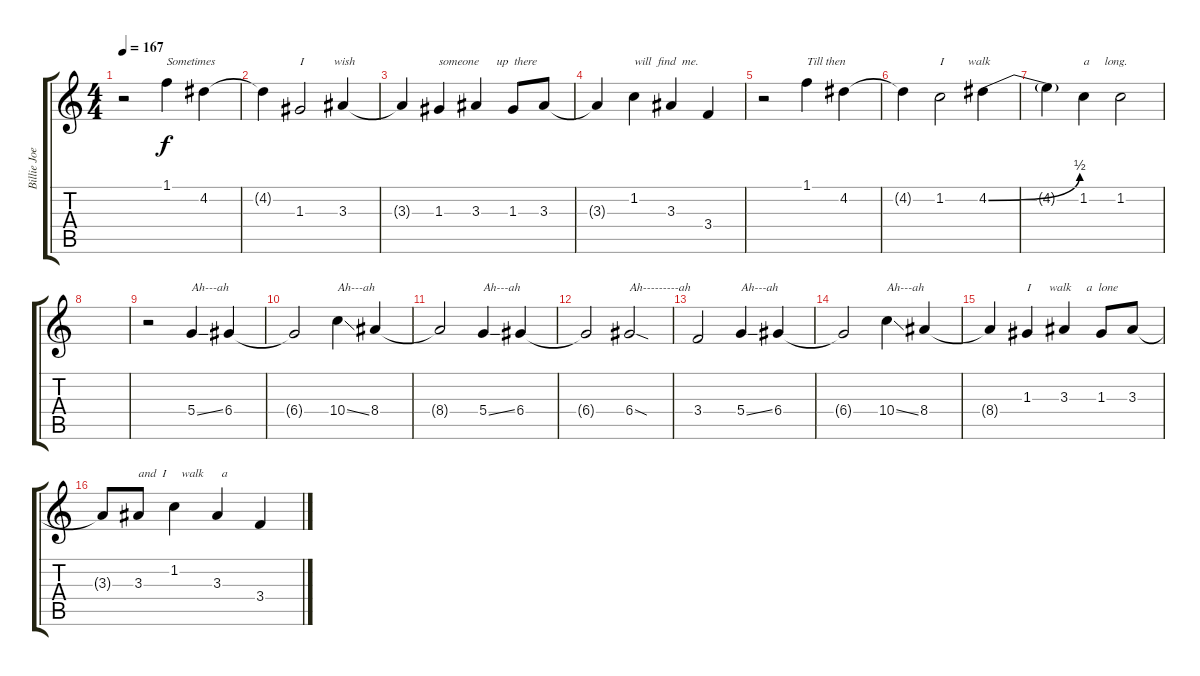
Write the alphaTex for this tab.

\track ("Billie Joe Armstrong (Vocals)" "Billie Joe") {instrument acousticguitarnylon}
\staff {score tabs}
\tuning (E4 B3 G3 D3 A2 E2) {hide}
\ts (4 4)
\tempo 167
\clef g2
\ks c
r.2{dy f} 1.1.4{txt "Sometimes"} 4.2.4 |
4.2{t}.4 1.3.2{txt "I          wish"} 3.3.4 |
3.3{t}.4 1.3.4{txt "someone      up  there"} 3.3.4 1.3.8 3.3.8 |
3.3{t}.4 1.2.4{txt "will  find  me."} 3.3.4 3.4.4 |
r.2 1.1.4{txt "Till then"} 4.2.4 |
4.2{t}.4 1.2.2{txt "I        walk"} 4.2{be (bend 0 0 60 2)}.4 |
4.2{t}.4 1.2.4{txt "a     long."} 1.2.2 |
|
r.2 5.4{ss}.4{txt "Ah---ah"} 6.4.4 |
6.4{t}.2 10.4{ss}.4{txt "Ah---ah"} 8.4.4 |
8.4{t}.2 5.4{ss}.4{txt "Ah---ah"} 6.4.4 |
6.4{t}.2 6.4{sod}.2{txt "Ah---------ah"} |
3.4.2 5.4{ss}.4{txt "Ah---ah"} 6.4.4 |
6.4{t}.2 10.4{ss}.4{txt "Ah---ah"} 8.4.4 |
8.4{t}.4 1.3.4{txt "I      walk     a  lone"} 3.3.4 1.3.8 3.3.8 |
3.3{t}.8 3.3.8{txt "and  I     walk      a"} 1.2.4 3.3.4 3.4.4
